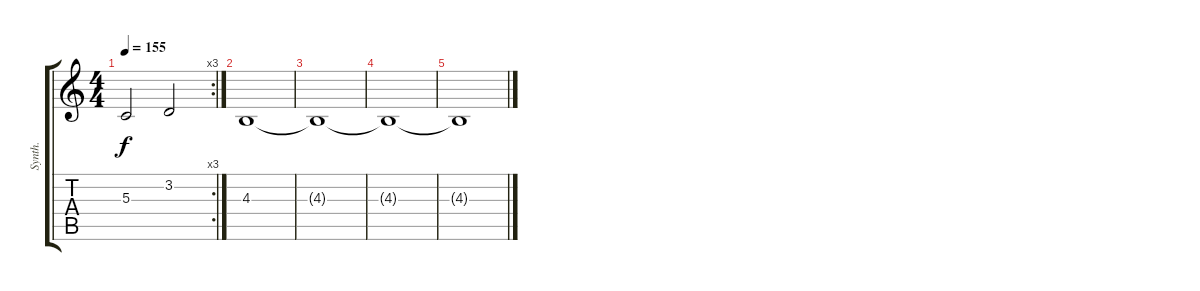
\track ("Synth." "Synth.") {instrument pad2warm}
\staff {score tabs}
\tuning (E4 B3 G3 D3 A2 E2) {hide}
\rc 3
\ts (4 4)
\tempo 155
\clef g2
\ks c
5.3.2{dy f} 3.2.2 |
4.3.1 |
4.3{t}.1 |
4.3{t}.1 |
4.3{t}.1
